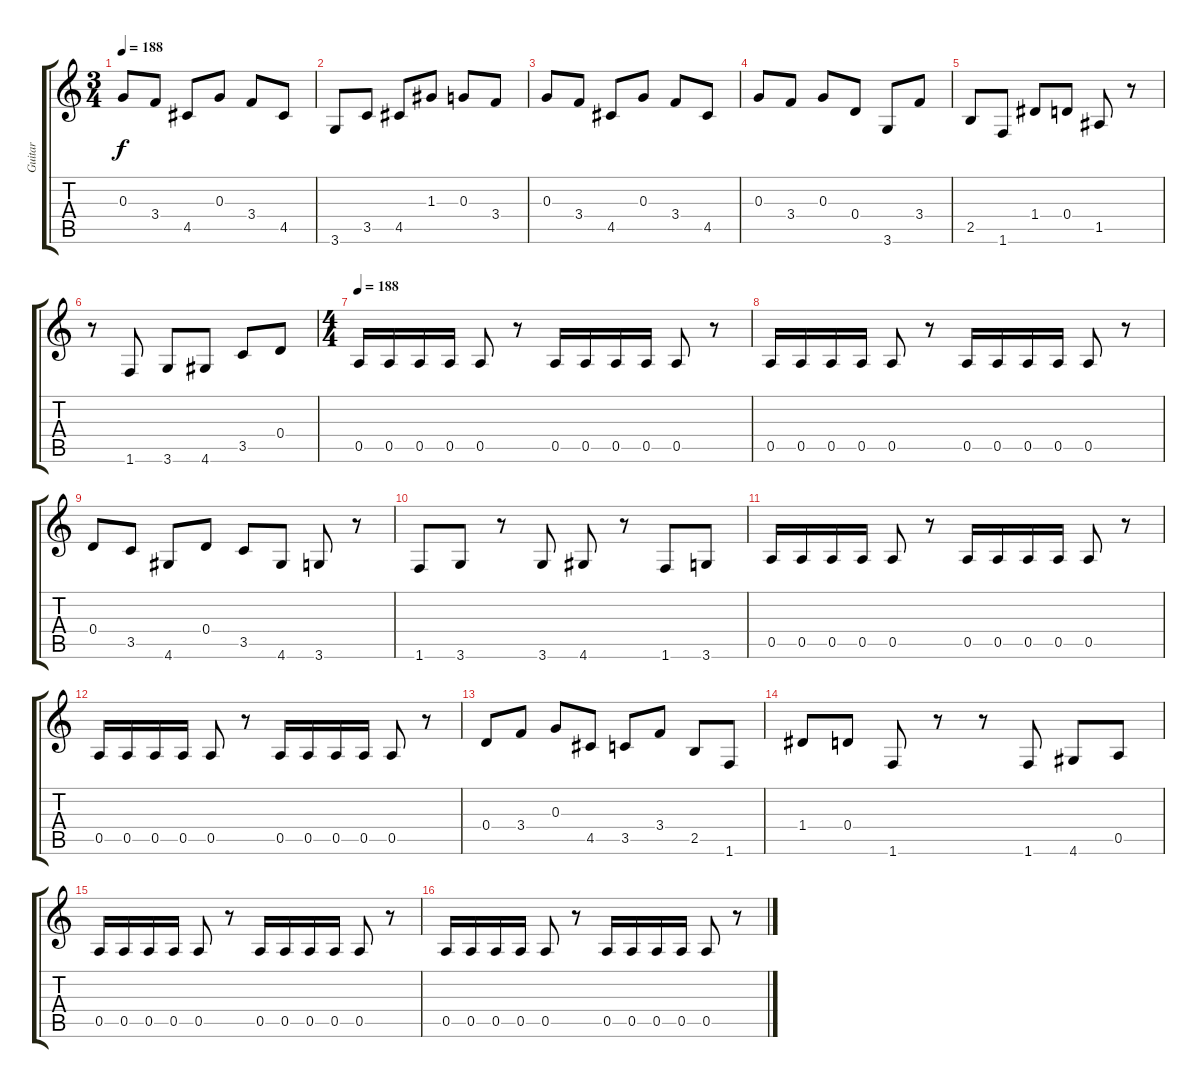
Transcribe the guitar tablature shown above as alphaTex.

\track ("Guitar" "Guitar") {instrument distortionguitar}
\staff {score tabs}
\tuning (E4 B3 G3 D3 A2 E2) {hide}
\ts (3 4)
\tempo 188
\clef g2
\ks c
0.3.8{dy f} 3.4.8 4.5.8 0.3.8 3.4.8 4.5.8 |
3.6.8 3.5.8 4.5.8 1.3.8 0.3.8 3.4.8 |
0.3.8 3.4.8 4.5.8 0.3.8 3.4.8 4.5.8 |
0.3.8 3.4.8 0.3.8 0.4.8 3.6.8 3.4.8 |
2.5.8 1.6.8 1.4.8 0.4.8 1.5.8 r.8 |
r.8 1.6.8 3.6.8 4.6.8 3.5.8 0.4.8 |
\ts (4 4)
\tempo 188
0.5.16 0.5.16 0.5.16 0.5.16 0.5.8 r.8 0.5.16 0.5.16 0.5.16 0.5.16 0.5.8 r.8 |
0.5.16 0.5.16 0.5.16 0.5.16 0.5.8 r.8 0.5.16 0.5.16 0.5.16 0.5.16 0.5.8 r.8 |
0.4.8 3.5.8 4.6.8 0.4.8 3.5.8 4.6.8 3.6.8 r.8 |
1.6.8 3.6.8 r.8 3.6.8 4.6.8 r.8 1.6.8 3.6.8 |
0.5.16 0.5.16 0.5.16 0.5.16 0.5.8 r.8 0.5.16 0.5.16 0.5.16 0.5.16 0.5.8 r.8 |
0.5.16 0.5.16 0.5.16 0.5.16 0.5.8 r.8 0.5.16 0.5.16 0.5.16 0.5.16 0.5.8 r.8 |
0.4.8 3.4.8 0.3.8 4.5.8 3.5.8 3.4.8 2.5.8 1.6.8 |
1.4.8 0.4.8 1.6.8 r.8 r.8 1.6.8 4.6.8 0.5.8 |
0.5.16 0.5.16 0.5.16 0.5.16 0.5.8 r.8 0.5.16 0.5.16 0.5.16 0.5.16 0.5.8 r.8 |
0.5.16 0.5.16 0.5.16 0.5.16 0.5.8 r.8 0.5.16 0.5.16 0.5.16 0.5.16 0.5.8 r.8
